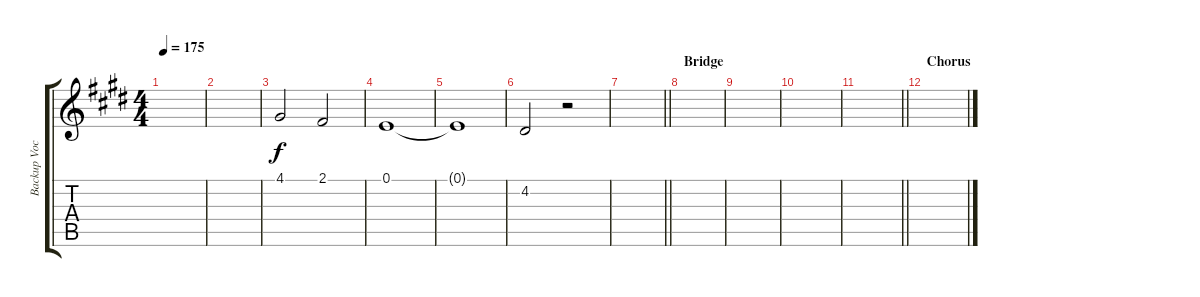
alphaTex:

\track ("Backup Vocals/2nd Piano" "Backup Voc") {instrument lead2sawtooth}
\staff {score tabs}
\tuning (E4 B3 G3 D3 A2 E2) {hide}
\ts (4 4)
\tempo 175
\clef g2
\ks e
|
|
4.1.2 2.1.2 |
0.1.1 |
0.1{t}.1 |
4.2.2 r.2 |
\barLineRight lightlight
|
\section ("" "Bridge")
|
|
|
\barLineRight lightlight
|
\section ("" "Chorus")
